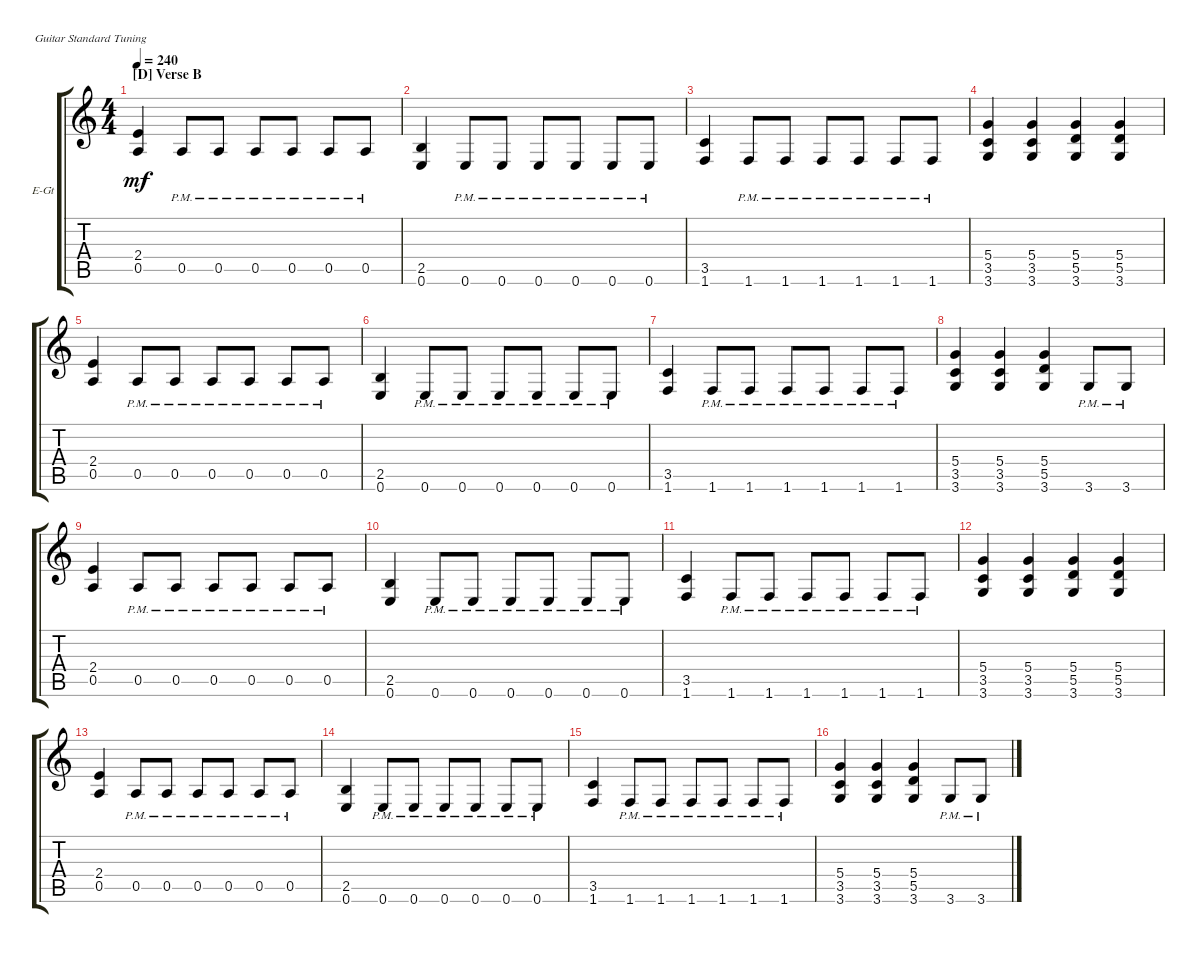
\defaultSystemsLayout 4
\bracketExtendMode groupsimilarinstruments
\firstSystemTrackNameOrientation horizontal
\otherSystemsTrackNameOrientation horizontal
\track ("Rhythm 5ths/Etc" "E-Gt") {instrument distortionguitar}
\staff {score tabs}
\tuning (E4 B3 G3 D3 A2 E2)
\ts (4 4)
\section ("D" "Verse B")
\tempo 240
\clef g2
\scale
0.333333
\ks c
(0.5 2.4).4{dy mf} 0.5{pm}.8 0.5{pm}.8 0.5{pm}.8 0.5{pm}.8 0.5{pm}.8 0.5{pm}.8 |
\scale
0.333333 (0.6 2.5).4 0.6{pm}.8 0.6{pm}.8 0.6{pm}.8 0.6{pm}.8 0.6{pm}.8 0.6{pm}.8 |
\scale
0.333333 (1.6 3.5).4 1.6{pm}.8 1.6{pm}.8 1.6{pm}.8 1.6{pm}.8 1.6{pm}.8 1.6{pm}.8 |
\scale
0.333333 (3.6 3.5 5.4).4 (3.6 3.5 5.4).4 (3.6 5.5 5.4).4 (3.6 5.5 5.4).4 |
\scale
0.333333 (0.5 2.4).4 0.5{pm}.8 0.5{pm}.8 0.5{pm}.8 0.5{pm}.8 0.5{pm}.8 0.5{pm}.8 |
\scale
0.333333 (0.6 2.5).4 0.6{pm}.8 0.6{pm}.8 0.6{pm}.8 0.6{pm}.8 0.6{pm}.8 0.6{pm}.8 |
\scale
0.333333 (1.6 3.5).4 1.6{pm}.8 1.6{pm}.8 1.6{pm}.8 1.6{pm}.8 1.6{pm}.8 1.6{pm}.8 |
\scale
0.333333 (3.6 3.5 5.4).4 (3.6 3.5 5.4).4 (3.6 5.5 5.4).4 3.6{pm}.8 3.6{pm}.8 |
\scale
0.333333 (0.5 2.4).4 0.5{pm}.8 0.5{pm}.8 0.5{pm}.8 0.5{pm}.8 0.5{pm}.8 0.5{pm}.8 |
\scale
0.333333 (0.6 2.5).4 0.6{pm}.8 0.6{pm}.8 0.6{pm}.8 0.6{pm}.8 0.6{pm}.8 0.6{pm}.8 |
\scale
0.333333 (1.6 3.5).4 1.6{pm}.8 1.6{pm}.8 1.6{pm}.8 1.6{pm}.8 1.6{pm}.8 1.6{pm}.8 |
\scale
0.333333 (3.6 3.5 5.4).4 (3.6 3.5 5.4).4 (3.6 5.5 5.4).4 (3.6 5.5 5.4).4 |
\scale
0.333333 (0.5 2.4).4 0.5{pm}.8 0.5{pm}.8 0.5{pm}.8 0.5{pm}.8 0.5{pm}.8 0.5{pm}.8 |
\scale
0.333333 (0.6 2.5).4 0.6{pm}.8 0.6{pm}.8 0.6{pm}.8 0.6{pm}.8 0.6{pm}.8 0.6{pm}.8 |
\scale
0.333333 (1.6 3.5).4 1.6{pm}.8 1.6{pm}.8 1.6{pm}.8 1.6{pm}.8 1.6{pm}.8 1.6{pm}.8 |
\scale
0.333333 (3.6 3.5 5.4).4 (3.6 3.5 5.4).4 (3.6 5.5 5.4).4 3.6{pm}.8 3.6{pm}.8
